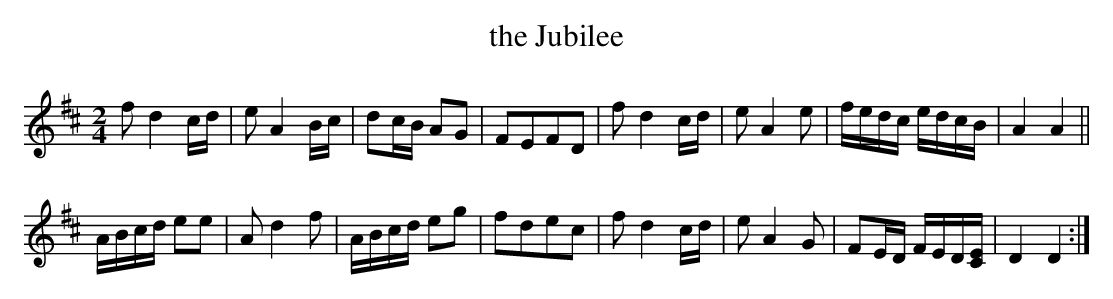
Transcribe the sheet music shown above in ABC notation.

X:1
T:the Jubilee
L:1/8
M:2/4
K:D
fd2c/d/| eA2B/c/| dc/B/ AG| FEFD|\
fd2c/d/| eA2e| f/e/d/c/ e/d/c/B/| A2 A2||
A/B/c/d/ ee| Ad2f| A/B/c/d/ eg| fdec|\
fd2c/d/| eA2G| FE/D/ F/E/D/[C/E/]| D2 D2:|
